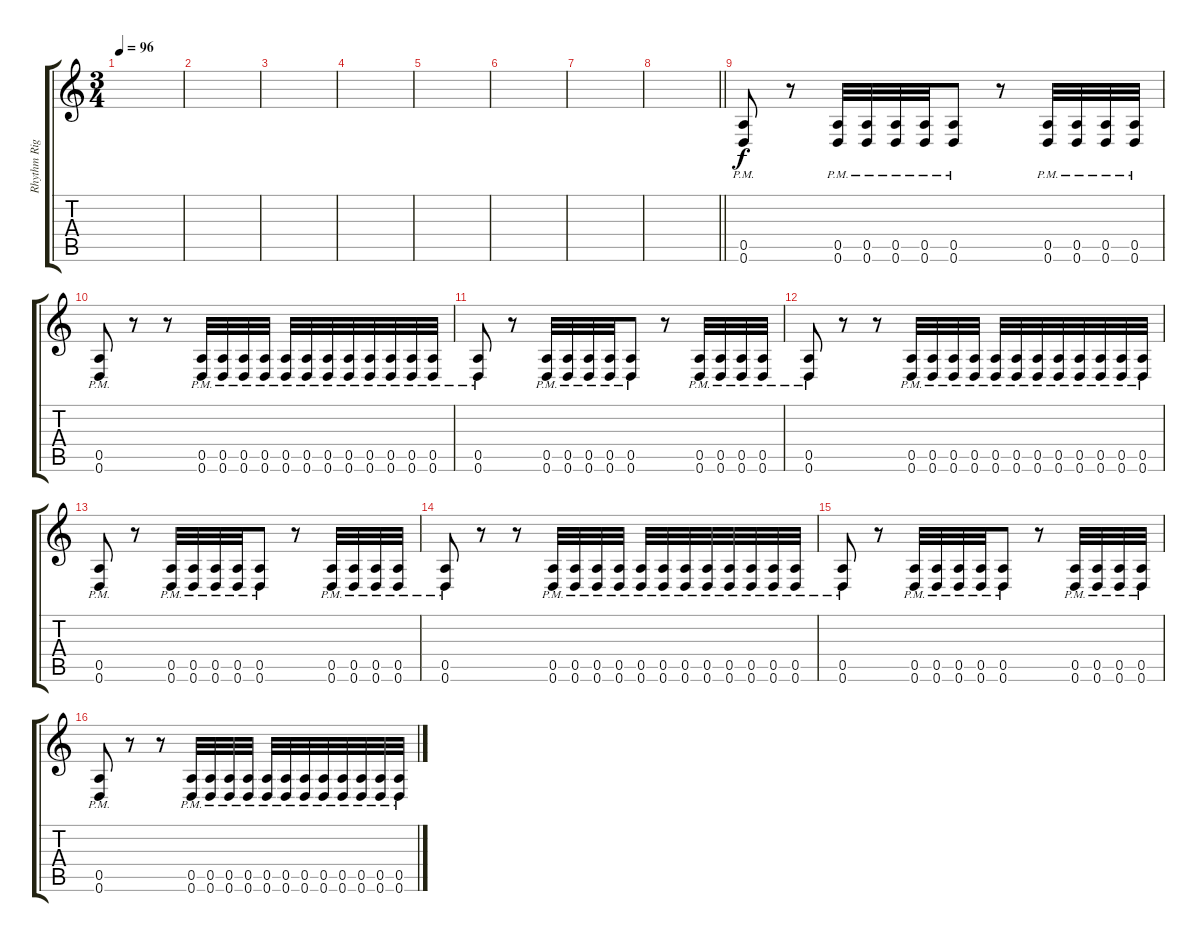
\track ("Rhythm Right" "Rhythm Rig") {instrument distortionguitar}
\staff {score tabs}
\tuning (E4 B3 G3 D3 A2 D2) {hide}
\ts (3 4)
\tempo 96
\clef g2
\ks c
|
|
|
|
|
|
|
\barLineRight lightlight
|
(0.5{pm} 0.6{pm}).8{volume 15} r.8 (0.5{pm} 0.6{pm}).32 (0.5{pm} 0.6{pm}).32 (0.5{pm} 0.6{pm}).32 (0.5{pm} 0.6{pm}).32 (0.5{pm} 0.6{pm}).8 r.8 (0.5{pm} 0.6{pm}).32 (0.5{pm} 0.6{pm}).32 (0.5{pm} 0.6{pm}).32 (0.5{pm} 0.6{pm}).32 |
(0.5{pm} 0.6{pm}).8 r.8 r.8 (0.5{pm} 0.6{pm}).32 (0.5{pm} 0.6{pm}).32 (0.5{pm} 0.6{pm}).32 (0.5{pm} 0.6{pm}).32 (0.5{pm} 0.6{pm}).32 (0.5{pm} 0.6{pm}).32 (0.5{pm} 0.6{pm}).32 (0.5{pm} 0.6{pm}).32 (0.5{pm} 0.6{pm}).32 (0.5{pm} 0.6{pm}).32 (0.5{pm} 0.6{pm}).32 (0.5{pm} 0.6{pm}).32 |
(0.5{pm} 0.6{pm}).8 r.8 (0.5{pm} 0.6{pm}).32 (0.5{pm} 0.6{pm}).32 (0.5{pm} 0.6{pm}).32 (0.5{pm} 0.6{pm}).32 (0.5{pm} 0.6{pm}).8 r.8 (0.5{pm} 0.6{pm}).32 (0.5{pm} 0.6{pm}).32 (0.5{pm} 0.6{pm}).32 (0.5{pm} 0.6{pm}).32 |
(0.5{pm} 0.6{pm}).8 r.8 r.8 (0.5{pm} 0.6{pm}).32 (0.5{pm} 0.6{pm}).32 (0.5{pm} 0.6{pm}).32 (0.5{pm} 0.6{pm}).32 (0.5{pm} 0.6{pm}).32 (0.5{pm} 0.6{pm}).32 (0.5{pm} 0.6{pm}).32 (0.5{pm} 0.6{pm}).32 (0.5{pm} 0.6{pm}).32 (0.5{pm} 0.6{pm}).32 (0.5{pm} 0.6{pm}).32 (0.5{pm} 0.6{pm}).32 |
(0.5{pm} 0.6{pm}).8 r.8 (0.5{pm} 0.6{pm}).32 (0.5{pm} 0.6{pm}).32 (0.5{pm} 0.6{pm}).32 (0.5{pm} 0.6{pm}).32 (0.5{pm} 0.6{pm}).8 r.8 (0.5{pm} 0.6{pm}).32 (0.5{pm} 0.6{pm}).32 (0.5{pm} 0.6{pm}).32 (0.5{pm} 0.6{pm}).32 |
(0.5{pm} 0.6{pm}).8 r.8 r.8 (0.5{pm} 0.6{pm}).32 (0.5{pm} 0.6{pm}).32 (0.5{pm} 0.6{pm}).32 (0.5{pm} 0.6{pm}).32 (0.5{pm} 0.6{pm}).32 (0.5{pm} 0.6{pm}).32 (0.5{pm} 0.6{pm}).32 (0.5{pm} 0.6{pm}).32 (0.5{pm} 0.6{pm}).32 (0.5{pm} 0.6{pm}).32 (0.5{pm} 0.6{pm}).32 (0.5{pm} 0.6{pm}).32 |
(0.5{pm} 0.6{pm}).8 r.8 (0.5{pm} 0.6{pm}).32 (0.5{pm} 0.6{pm}).32 (0.5{pm} 0.6{pm}).32 (0.5{pm} 0.6{pm}).32 (0.5{pm} 0.6{pm}).8 r.8 (0.5{pm} 0.6{pm}).32 (0.5{pm} 0.6{pm}).32 (0.5{pm} 0.6{pm}).32 (0.5{pm} 0.6{pm}).32 |
(0.5{pm} 0.6{pm}).8 r.8 r.8 (0.5{pm} 0.6{pm}).32 (0.5{pm} 0.6{pm}).32 (0.5{pm} 0.6{pm}).32 (0.5{pm} 0.6{pm}).32 (0.5{pm} 0.6{pm}).32 (0.5{pm} 0.6{pm}).32 (0.5{pm} 0.6{pm}).32 (0.5{pm} 0.6{pm}).32 (0.5{pm} 0.6{pm}).32 (0.5{pm} 0.6{pm}).32 (0.5{pm} 0.6{pm}).32 (0.5{pm} 0.6{pm}).32
